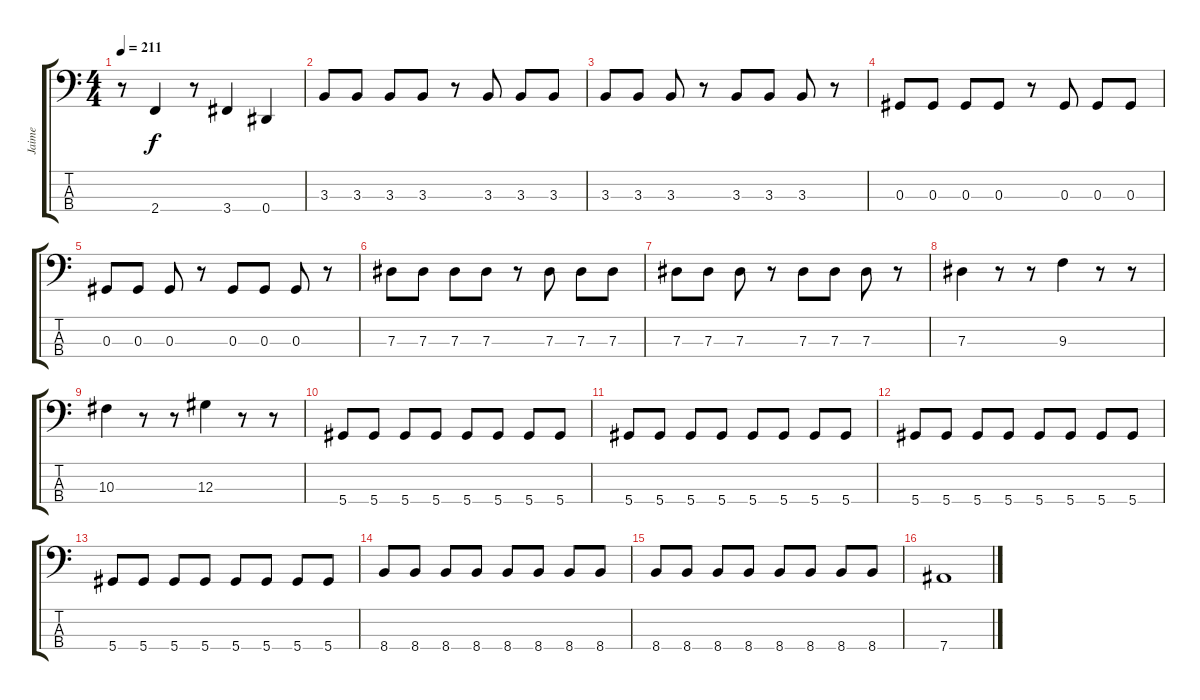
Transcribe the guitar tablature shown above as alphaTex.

\track ("Jaime" "Jaime") {instrument electricbassfinger}
\staff {score tabs}
\tuning (Gb2 Db2 Ab1 Eb1) {hide}
\ts (4 4)
\tempo 211
\clef f4
\ks c
r.8{dy f} 2.4.4 r.8 3.4.4 0.4.4 |
3.3.8 3.3.8 3.3.8 3.3.8 r.8 3.3.8 3.3.8 3.3.8 |
3.3.8 3.3.8 3.3.8 r.8 3.3.8 3.3.8 3.3.8 r.8 |
0.3.8 0.3.8 0.3.8 0.3.8 r.8 0.3.8 0.3.8 0.3.8 |
0.3.8 0.3.8 0.3.8 r.8 0.3.8 0.3.8 0.3.8 r.8 |
7.3.8 7.3.8 7.3.8 7.3.8 r.8 7.3.8 7.3.8 7.3.8 |
7.3.8 7.3.8 7.3.8 r.8 7.3.8 7.3.8 7.3.8 r.8 |
7.3.4 r.8 r.8 9.3.4 r.8 r.8 |
10.3.4 r.8 r.8 12.3.4 r.8 r.8 |
5.4.8 5.4.8 5.4.8 5.4.8 5.4.8 5.4.8 5.4.8 5.4.8 |
5.4.8 5.4.8 5.4.8 5.4.8 5.4.8 5.4.8 5.4.8 5.4.8 |
5.4.8 5.4.8 5.4.8 5.4.8 5.4.8 5.4.8 5.4.8 5.4.8 |
5.4.8 5.4.8 5.4.8 5.4.8 5.4.8 5.4.8 5.4.8 5.4.8 |
8.4.8 8.4.8 8.4.8 8.4.8 8.4.8 8.4.8 8.4.8 8.4.8 |
8.4.8 8.4.8 8.4.8 8.4.8 8.4.8 8.4.8 8.4.8 8.4.8 |
7.4.1
